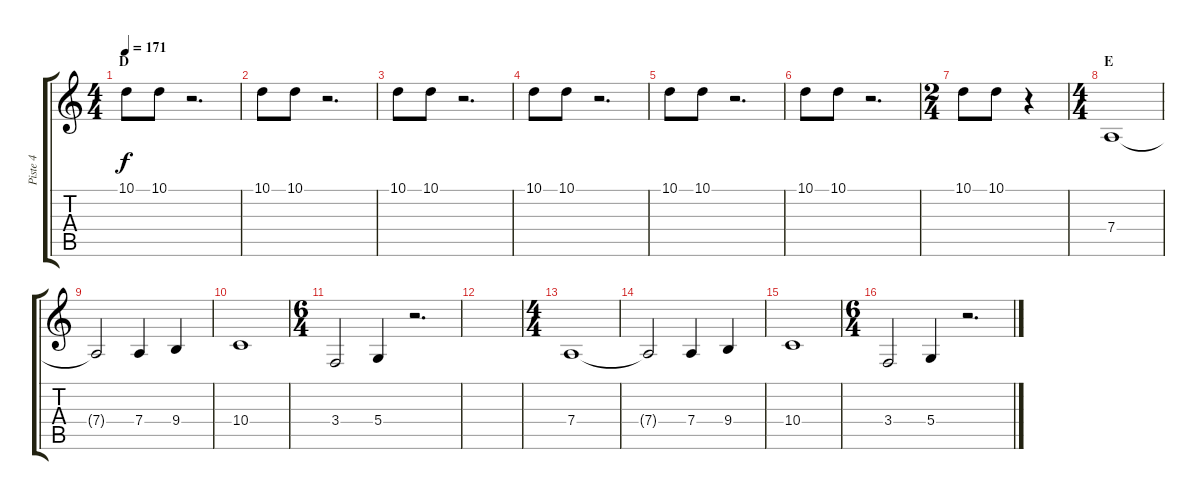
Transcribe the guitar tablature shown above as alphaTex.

\track ("Piste 4" "Piste 4") {instrument lead2sawtooth}
\staff {score tabs}
\tuning (E4 B3 G3 D3 A2 E2) {hide}
\ts (4 4)
\section ("" "D")
\tempo 171
\clef g2
\ks c
10.1.8{dy f} 10.1.8 r.2{d} |
10.1.8 10.1.8 r.2{d} |
10.1.8 10.1.8 r.2{d} |
10.1.8 10.1.8 r.2{d} |
10.1.8 10.1.8 r.2{d} |
10.1.8 10.1.8 r.2{d} |
\ts (2 4)
10.1.8 10.1.8 r.4 |
\ts (4 4)
\section ("" "E")
7.4.1 |
7.4{t}.2 7.4.4 9.4.4 |
10.4.1 |
\ts (6 4)
3.4.2 5.4.4 r.2{d} |
|
\ts (4 4)
7.4.1 |
7.4{t}.2 7.4.4 9.4.4 |
10.4.1 |
\ts (6 4)
3.4.2 5.4.4 r.2{d}
